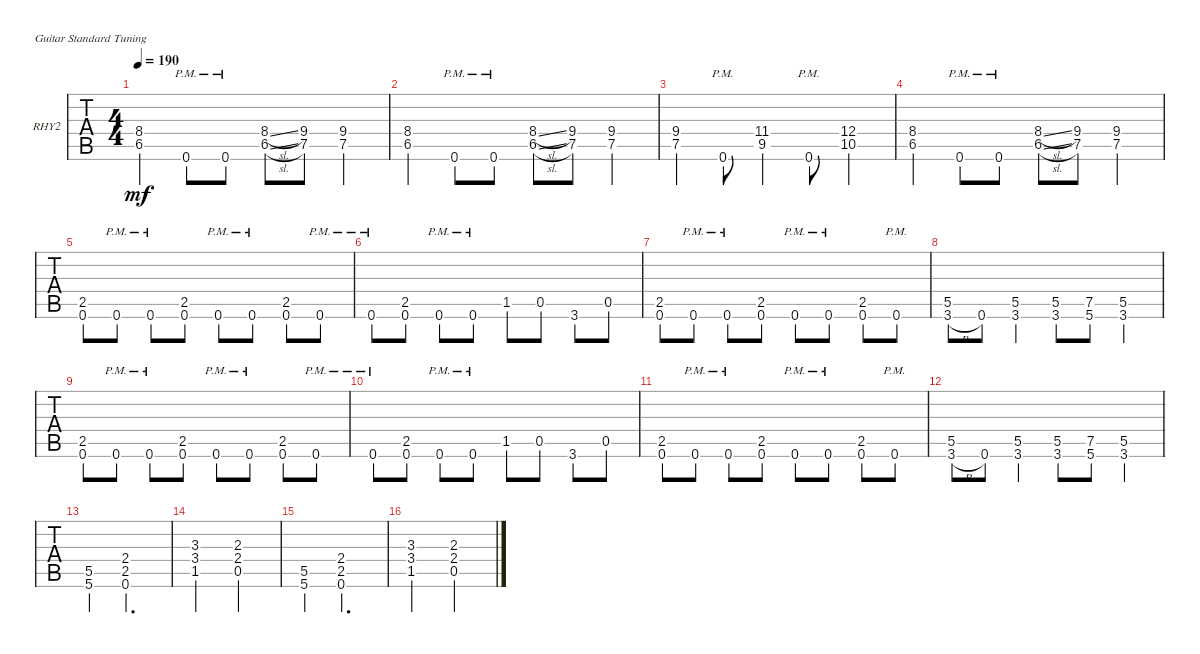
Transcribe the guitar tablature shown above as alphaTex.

\defaultSystemsLayout 4
\bracketExtendMode groupsimilarinstruments
\firstSystemTrackNameOrientation horizontal
\otherSystemsTrackNameOrientation horizontal
\track ("Rhythm Guitar 2" "RHY2") {instrument overdrivenguitar}
\staff {tabs}
\tuning (E4 B3 G3 D3 A2 E2)
\ts (4 4)
\tempo 190
\clef g2
\ks c
(6.5 8.4).4{dy mf} 0.6{pm}.8 0.6{pm}.8 (6.5{sl} 8.4{sl}).8 (7.5 9.4).8 (7.5 9.4).4 |
(6.5 8.4).4 0.6{pm}.8 0.6{pm}.8 (6.5{sl} 8.4{sl}).8 (7.5 9.4).8 (7.5 9.4).4 |
(7.5 9.4).4 0.6{pm}.8 (9.5 11.4).4 0.6{pm}.8 (10.5 12.4).4 |
(6.5 8.4).4 0.6{pm}.8 0.6{pm}.8 (6.5{sl} 8.4{sl}).8 (7.5 9.4).8 (7.5 9.4).4 |
(0.6 2.5).8 0.6{pm}.8 0.6{pm}.8 (2.5 0.6).8 0.6{pm}.8 0.6{pm}.8 (2.5 0.6).8 0.6{pm}.8 |
0.6{pm}.8 (0.6 2.5).8 0.6{pm}.8 0.6{pm}.8 1.5.8 0.5.8 3.6.8 0.5.8 |
(0.6 2.5).8 0.6{pm}.8 0.6{pm}.8 (2.5 0.6).8 0.6{pm}.8 0.6{pm}.8 (2.5 0.6).8 0.6{pm}.8 |
(3.6{h} 5.5).8 0.6.8 (3.6 5.5).4 (3.6 5.5).8 (5.6 7.5).8 (3.6 5.5).4 |
(0.6 2.5).8 0.6{pm}.8 0.6{pm}.8 (2.5 0.6).8 0.6{pm}.8 0.6{pm}.8 (2.5 0.6).8 0.6{pm}.8 |
0.6{pm}.8 (0.6 2.5).8 0.6{pm}.8 0.6{pm}.8 1.5.8 0.5.8 3.6.8 0.5.8 |
(0.6 2.5).8 0.6{pm}.8 0.6{pm}.8 (2.5 0.6).8 0.6{pm}.8 0.6{pm}.8 (2.5 0.6).8 0.6{pm}.8 |
(3.6{h} 5.5).8 0.6.8 (3.6 5.5).4 (3.6 5.5).8 (5.6 7.5).8 (3.6 5.5).4 |
(5.6{st} 5.5{st}).4 (0.6 2.5 2.4).2{d} |
(1.5 3.4 3.3).2 (0.5 2.4 2.3).2 |
(5.6 5.5).4 (0.6 2.5 2.4).2{d} |
(1.5 3.4 3.3).2 (0.5 2.4 2.3).2
